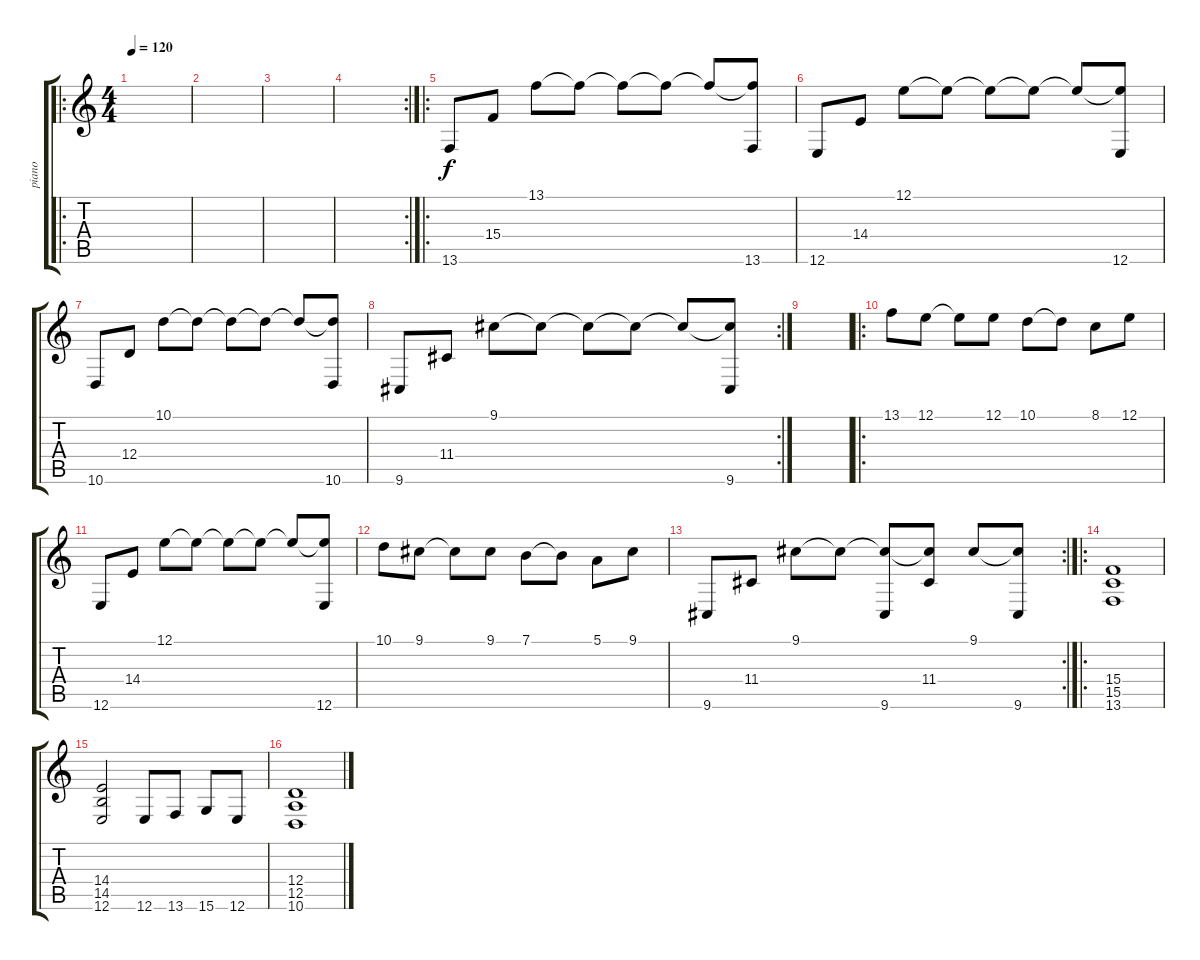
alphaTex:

\track ("piano" "piano") {instrument electricgrandpiano}
\staff {score tabs}
\tuning (E4 B3 G3 D3 A2 E2) {hide}
\ro
\ts (4 4)
\tempo 120
\clef g2
\ks c
|
|
|
\rc 2
|
\ro
13.6.8 15.4.8 13.1.8 13.1{t}.8 13.1{t}.8 13.1{t}.8 13.1{t}.8 (13.1{t} 13.6).8 |
12.6.8 14.4.8 12.1.8 12.1{t}.8 12.1{t}.8 12.1{t}.8 12.1{t}.8 (12.1{t} 12.6).8 |
10.6.8 12.4.8 10.1.8 10.1{t}.8 10.1{t}.8 10.1{t}.8 10.1{t}.8 (10.1{t} 10.6).8 |
\rc 2
9.6.8 11.4.8 9.1.8 9.1{t}.8 9.1{t}.8 9.1{t}.8 9.1{t}.8 (9.1{t} 9.6).8 |
|
\ro
13.1.8 12.1.8 12.1{t}.8 12.1.8 10.1.8 10.1{t}.8 8.1.8 12.1.8 |
12.6.8 14.4.8 12.1.8 12.1{t}.8 12.1{t}.8 12.1{t}.8 12.1{t}.8 (12.1{t} 12.6).8 |
10.1.8 9.1.8 9.1{t}.8 9.1.8 7.1.8 7.1{t}.8 5.1.8 9.1.8 |
\rc 2
9.6.8 11.4.8 9.1.8 9.1{t}.8 (9.1{t} 9.6).8 (9.1{t} 11.4).8 9.1.8 (9.1{t} 9.6).8 |
\ro
(15.4 15.5 13.6).1 |
(14.4 14.5 12.6).2 12.6.8 13.6.8 15.6.8 12.6.8 |
(12.4 12.5 10.6).1
